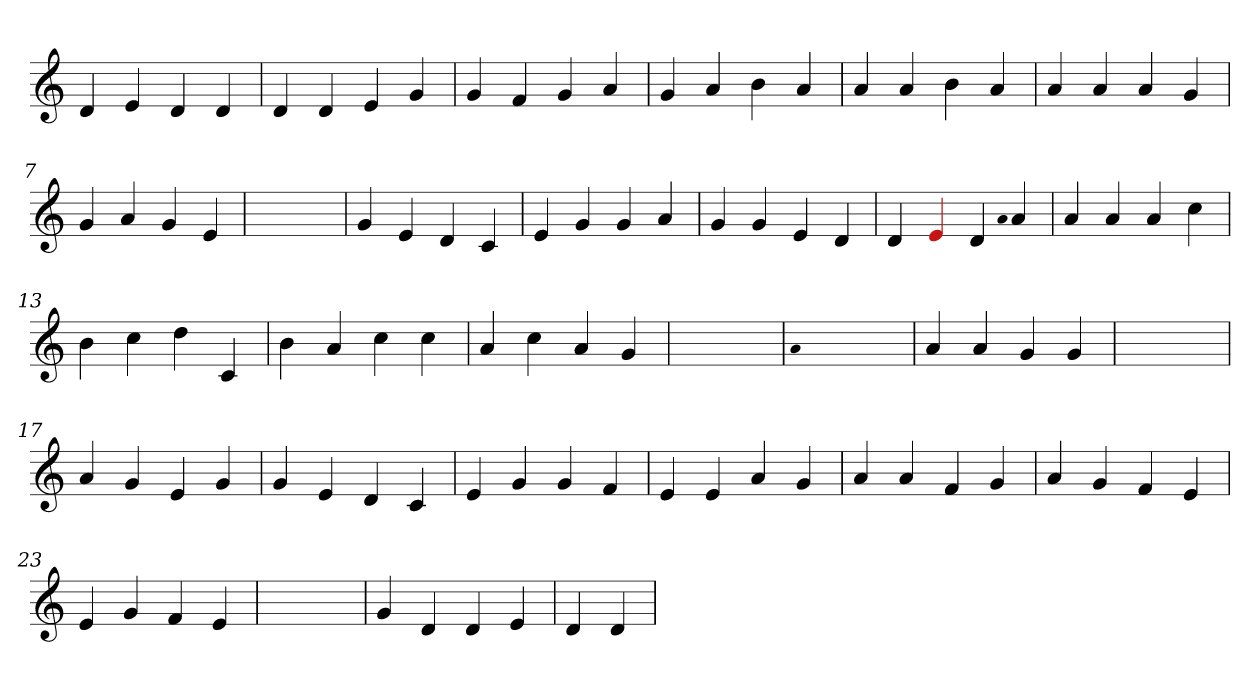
**kern
*part1
*staff1
*clefG2
=1
4d
4e
4d
4d
=2
4d
4d
4e
4g
=3
4g
4f
4g
4a
=4
4g
4a
4b
4a
=5
4a
4a
4b
4a
=6
4a
4a
4a
4g
=7
4g
4a
4g
4e
=8
1ryy
=8
4g
4e
4d
4c
=9
4e
4g
4g
4a
=10
4g
4g
4e
4d
=11
4d
4Re
4d
qqa
4a
=12
4a
4a
4a
4cc
=13
4b
4cc
4dd
4c
=14
4b
4a
4cc
4cc
=15
4a
4cc
4a
4g
=16
1ryy
=16
qqa
1ryy
=16
4a
4a
4g
4g
=17
1ryy
=17
4a
4g
4e
4g
=18
4g
4e
4d
4c
=19
4e
4g
4g
4f
=20
4e
4e
4a
4g
=21
4a
4a
4f
4g
=22
4a
4g
4f
4e
=23
4e
4g
4f
4e
=24
1ryy
=24
4g
4d
4d
4e
=25
4d
4d
=
*-
